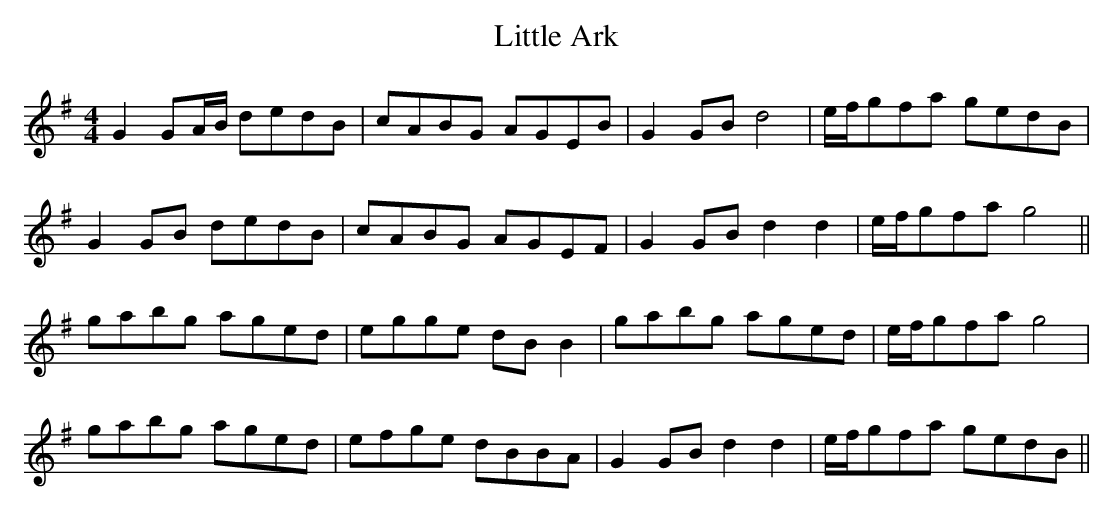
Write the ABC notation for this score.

X:1
T: Little Ark
L: 1/8
M: 4/4
K: G
G2 GA/B/ dedB|cABG AGEB|G2 GB d4|e/f/gfa gedB|
G2 GB dedB|cABG AGEF|G2 GB d2 d2|e/f/gfa g4 ||
gabg aged|egge dB B2|gabg aged|e/f/gfa g4|
gabg aged|efge dBBA|G2 GB d2 d2|e/f/gfa gedB ||
